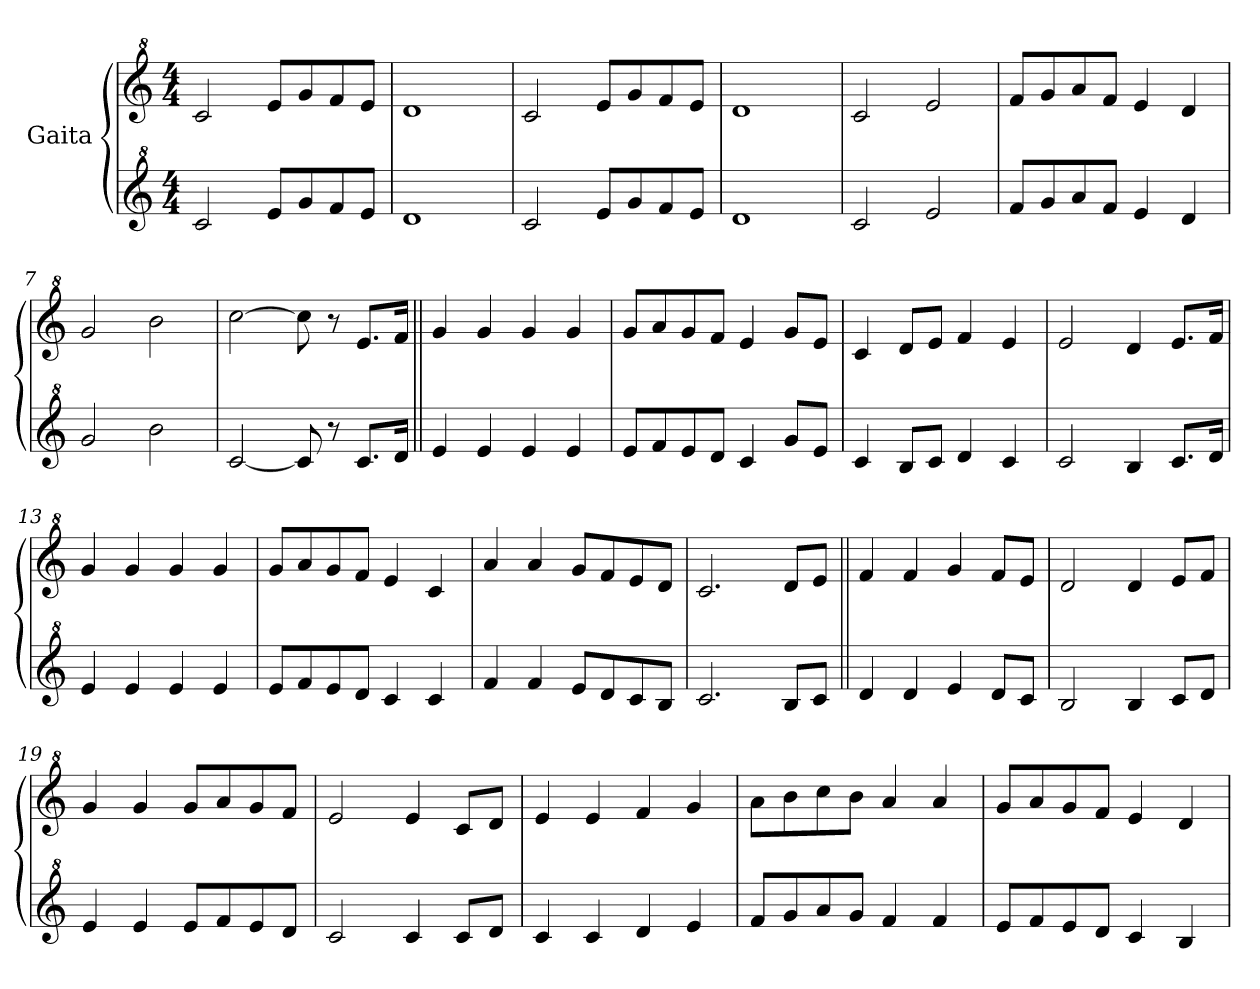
**kern	**kern
*part2	*part1
*staff2	*staff1
*I"Gaita	*I"Gaita
*clefG^2	*clefG^2
*k[]	*k[]
*M4/4	*M4/4
*MM70	*MM70
=1	=1
2cc/	2cc/
8ee/L	8ee/L
8gg/	8gg/
8ff/	8ff/
8ee/J	8ee/J
=2	=2
1dd	1dd
=3	=3
2cc/	2cc/
8ee/L	8ee/L
8gg/	8gg/
8ff/	8ff/
8ee/J	8ee/J
=4	=4
1dd	1dd
=5	=5
2cc/	2cc/
2ee/	2ee/
=6	=6
8ff/L	8ff/L
8gg/	8gg/
8aa/	8aa/
8ff/J	8ff/J
4ee/	4ee/
4dd/	4dd/
=7	=7
2gg/	2gg/
2bb\	2bb\
=8	=8
[2cc/	[2ccc\
8cc/]	8ccc\]
8r	8r
8.cc/L	8.ee/L
16dd/Jk	16ff/Jk
=9||	=9||
4ee/	4gg/
4ee/	4gg/
4ee/	4gg/
4ee/	4gg/
=10	=10
8ee/L	8gg/L
8ff/	8aa/
8ee/	8gg/
8dd/J	8ff/J
4cc/	4ee/
8gg/L	8gg/L
8ee/J	8ee/J
!!LO:LB:g=z
=11	=11
4cc/	4cc/
8b/L	8dd/L
8cc/J	8ee/J
4dd/	4ff/
4cc/	4ee/
=12	=12
2cc/	2ee/
4b/	4dd/
8.cc/L	8.ee/L
16dd/Jk	16ff/Jk
=13	=13
4ee/	4gg/
4ee/	4gg/
4ee/	4gg/
4ee/	4gg/
=14	=14
8ee/L	8gg/L
8ff/	8aa/
8ee/	8gg/
8dd/J	8ff/J
4cc/	4ee/
4cc/	4cc/
=15	=15
4ff/	4aa/
4ff/	4aa/
8ee/L	8gg/L
8dd/	8ff/
8cc/	8ee/
8b/J	8dd/J
=16	=16
2.cc/	2.cc/
8b/L	8dd/L
8cc/J	8ee/J
=17||	=17||
4dd/	4ff/
4dd/	4ff/
4ee/	4gg/
8dd/L	8ff/L
8cc/J	8ee/J
=18	=18
2b/	2dd/
4b/	4dd/
8cc/L	8ee/L
8dd/J	8ff/J
!!LO:LB:g=z
=19	=19
4ee/	4gg/
4ee/	4gg/
8ee/L	8gg/L
8ff/	8aa/
8ee/	8gg/
8dd/J	8ff/J
=20	=20
2cc/	2ee/
4cc/	4ee/
8cc/L	8cc/L
8dd/J	8dd/J
=21	=21
4cc/	4ee/
4cc/	4ee/
4dd/	4ff/
4ee/	4gg/
=22	=22
8ff/L	8aa\L
8gg/	8bb\
8aa/	8ccc\
8gg/J	8bb\J
4ff/	4aa/
4ff/	4aa/
=23	=23
8ee/L	8gg/L
8ff/	8aa/
8ee/	8gg/
8dd/J	8ff/J
4cc/	4ee/
4b/	4dd/
=	=
*-	*-
